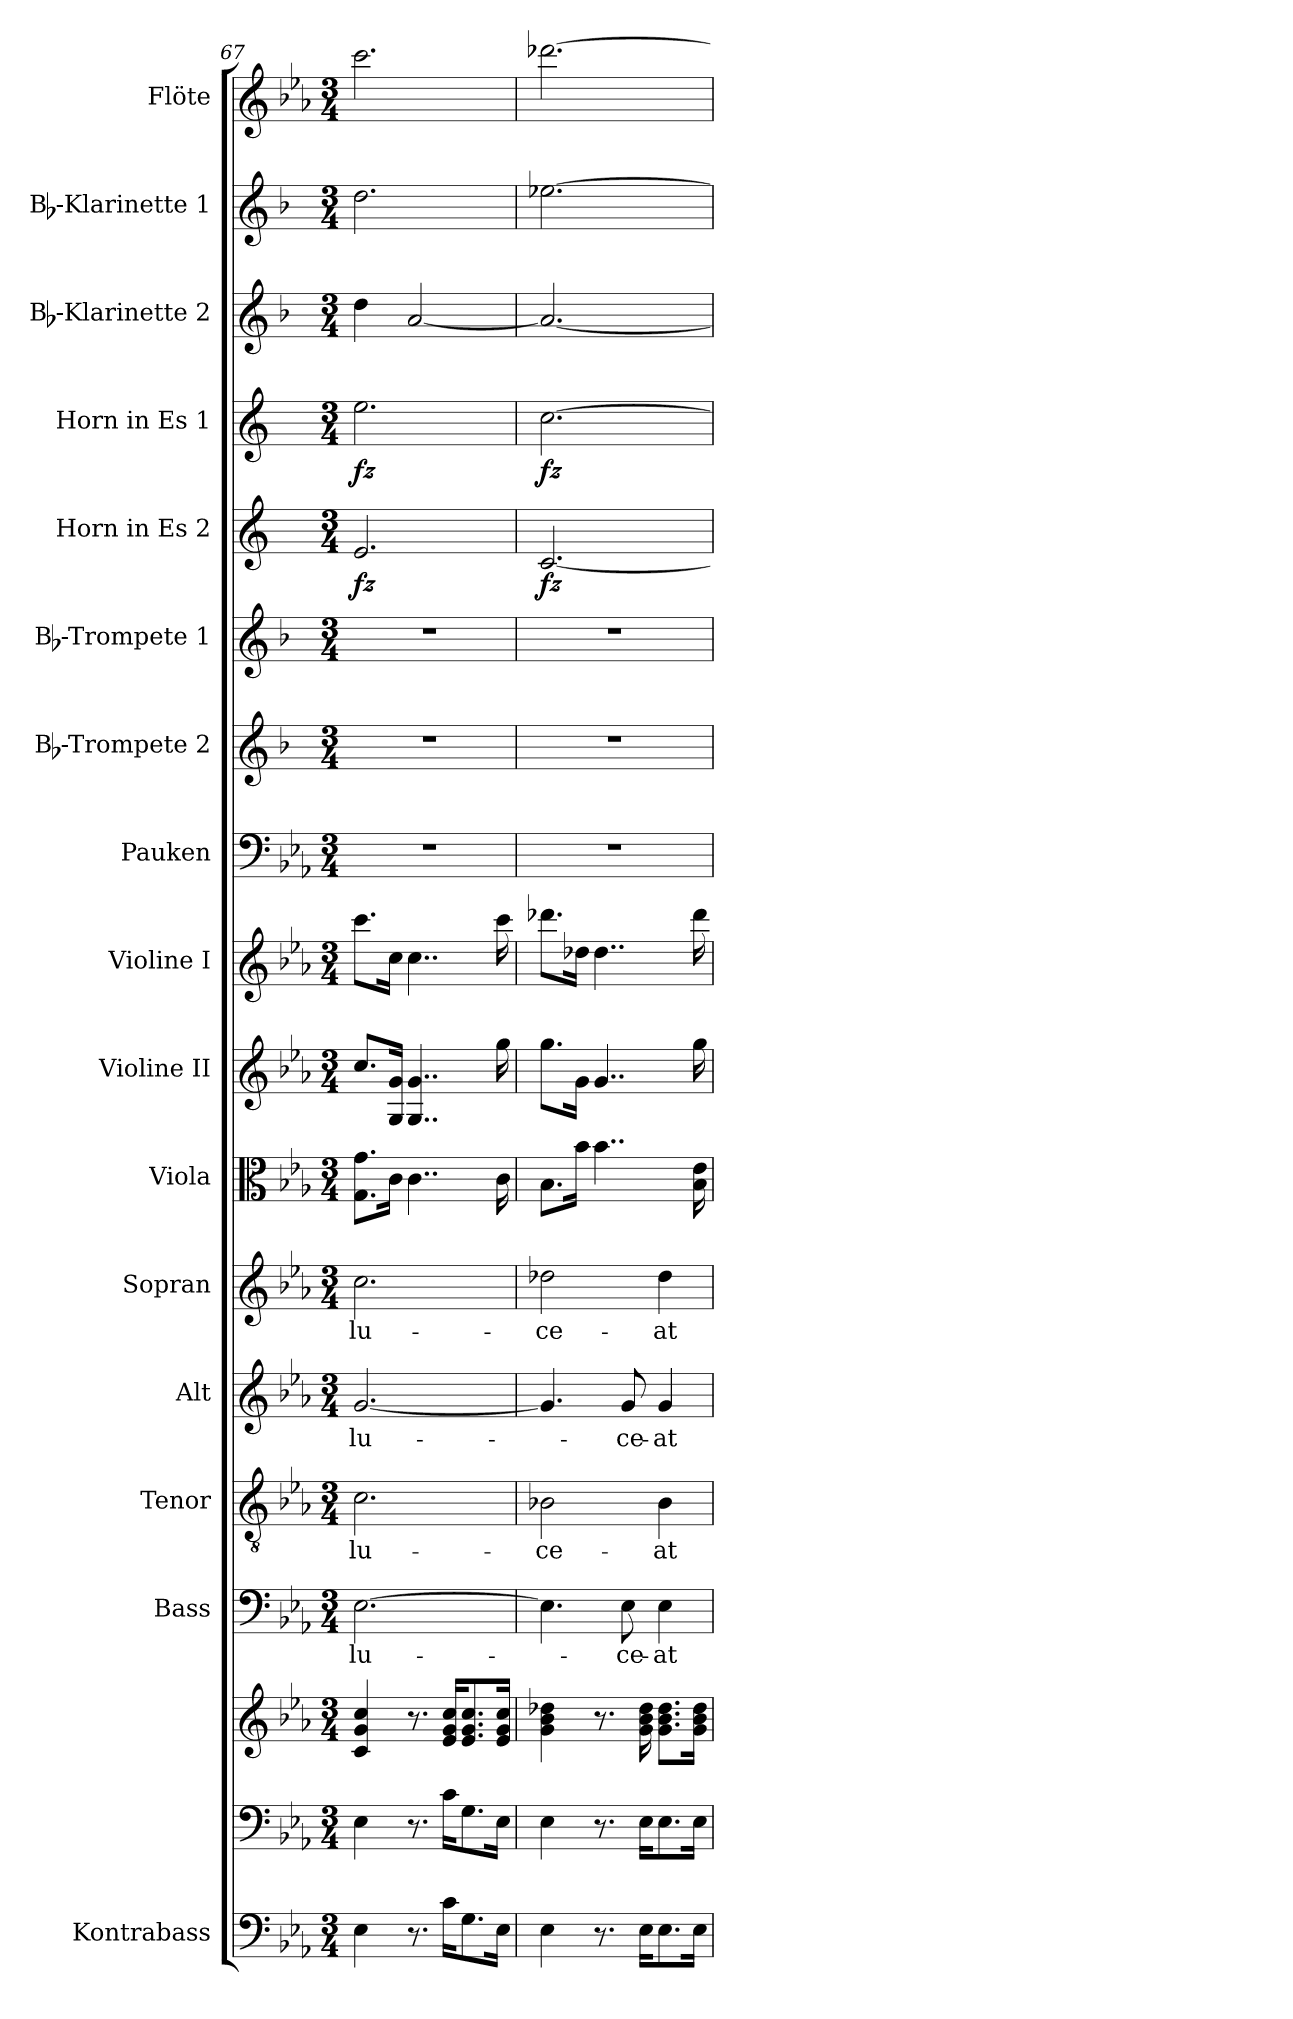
**kern	**kern	**kern	**kern	**text	**kern	**text	**kern	**text	**kern	**text	**kern	**kern	**kern	**kern	**kern	**kern	**kern	**dynam	**kern	**dynam	**kern	**kern	**kern
*part17	*part16	*part16	*part15	*part15	*part14	*part14	*part13	*part13	*part12	*part12	*part11	*part10	*part9	*part8	*part7	*part6	*part5	*part5	*part4	*part4	*part3	*part2	*part1
*staff18	*staff17	*staff16	*staff15	*staff15	*staff14	*staff14	*staff13	*staff13	*staff12	*staff12	*staff11	*staff10	*staff9	*staff8	*staff7	*staff6	*staff5	*staff5	*staff4	*staff4	*staff3	*staff2	*staff1
*I"Kontrabass	*	*	*I"Bass	*	*I"Tenor	*	*I"Alt	*	*I"Sopran	*	*I"Viola	*I"Violine II	*I"Violine I	*I"Pauken	*I"Bb-Trompete 2	*I"Bb-Trompete 1	*I"Horn in Es 2	*	*I"Horn in Es 1	*	*I"Bb-Klarinette 2	*I"Bb-Klarinette 1	*I"Flöte
*I'Kb.	*	*	*I'B.	*	*I'T.	*	*I'A.	*	*I'S.	*	*I'Vla.	*I'Vl. II	*I'Vl. I	*I'Pk.	*I'Bb Trp. 2	*I'Bb Trp. 1	*	*	*	*	*I'Bb Kl. 2	*I'Bb Kl. 1	*I'Fl.
*clefF4	*clefF4	*clefG2	*clefF4	*	*clefGv2	*	*clefG2	*	*clefG2	*	*clefC3	*clefG2	*clefG2	*clefF4	*clefG2	*clefG2	*clefG2	*	*clefG2	*	*clefG2	*clefG2	*clefG2
*ITrd7c12	*	*	*	*	*	*	*	*	*	*	*	*	*	*	*ITrd1c2	*ITrd1c2	*ITrd5c9	*	*ITrd5c9	*	*ITrd1c2	*ITrd1c2	*
*k[b-e-a-]	*k[b-e-a-]	*k[b-e-a-]	*k[b-e-a-]	*	*k[b-e-a-]	*	*k[b-e-a-]	*	*k[b-e-a-]	*	*k[b-e-a-]	*k[b-e-a-]	*k[b-e-a-]	*k[b-e-a-]	*k[b-e-a-]	*k[b-e-a-]	*k[b-e-a-]	*	*k[b-e-a-]	*	*k[b-e-a-]	*k[b-e-a-]	*k[b-e-a-]
*E-:	*E-:	*E-:	*E-:	*	*E-:	*	*E-:	*	*E-:	*	*E-:	*E-:	*E-:	*E-:	*E-:	*E-:	*E-:	*	*E-:	*	*E-:	*E-:	*E-:
*M3/4	*M3/4	*M3/4	*M3/4	*	*M3/4	*	*M3/4	*	*M3/4	*	*M3/4	*M3/4	*M3/4	*M3/4	*M3/4	*M3/4	*M3/4	*	*M3/4	*	*M3/4	*M3/4	*M3/4
=67	=67	=67	=67	=67	=67	=67	=67	=67	=67	=67	=67	=67	=67	=67	=67	=67	=67	=67	=67	=67	=67	=67	=67
!	!	!	!	!LO:LY:b	!	!LO:LY:b	!	!LO:LY:b	!	!LO:LY:b	!	!	!	!	!	!	!	!LO:DY:b	!	!LO:DY:b	!	!	!
4EE-\	4E-\	4c/ 4g/ 4cc/	[2.E-\	lu-	2.c\	lu-	[2.g/	lu-	2.cc\	lu-	8.G\ 8.g\L	8.cc/L	8.ccc\L	2.r	2.r	2.r	2.G/	fz	2.g\	fz	4cc\	2.cc\	2.ccc\
.	.	.	.	.	.	.	.	.	.	.	16c\Jk	16G/ 16g/Jk	16cc\Jk	.	.	.	.	.	.	.	.	.	.
8.r	8.r	8.r	.	.	.	.	.	.	.	.	4..c\	4..G/ 4..g/	4..cc\	.	.	.	.	.	.	.	[2g/	.	.
16C\KL	16c\KL	16e-/ 16g/ 16cc/KL	.	.	.	.	.	.	.	.	.	.	.	.	.	.	.	.	.	.	.	.	.
8.GG\	8.G\	8.e-/ 8.g/ 8.cc/	.	.	.	.	.	.	.	.	.	.	.	.	.	.	.	.	.	.	.	.	.
16EE-\Jk	16E-\Jk	16e-/ 16g/ 16cc/Jk	.	.	.	.	.	.	.	.	16c\	16gg\	16ccc\	.	.	.	.	.	.	.	.	.	.
=68	=68	=68	=68	=68	=68	=68	=68	=68	=68	=68	=68	=68	=68	=68	=68	=68	=68	=68	=68	=68	=68	=68	=68
!	!	!	!	!	!	!LO:LY:b	!	!	!	!LO:LY:b	!	!	!	!	!	!	!	!LO:DY:b	!	!LO:DY:b	!	!	!
4EE-\	4E-\	4g\ 4b-\ 4dd-X\	4.E-\]	.	2B-X\	-ce-	4.g/]	.	2dd-X\	-ce-	8.B-\L	8.gg\L	8.ddd-X\L	2.r	2.r	2.r	[2.E-/	fz	[2.e-\	fz	2.g/_	[2.dd-X\	[2.ddd-X\
.	.	.	.	.	.	.	.	.	.	.	16b-\Jk	16g\Jk	16dd-X\Jk	.	.	.	.	.	.	.	.	.	.
8.r	8.r	8.r	.	.	.	.	.	.	.	.	4..b-\	4..g/	4..dd-\	.	.	.	.	.	.	.	.	.	.
!	!	!	!	!LO:LY:b	!	!	!	!LO:LY:b	!	!	!	!	!	!	!	!	!	!	!	!	!	!	!
.	.	.	8E-\	-ce-	.	.	8g/	-ce-	.	.	.	.	.	.	.	.	.	.	.	.	.	.	.
16EE-\KL	16E-\KL	16g\ 16b-\ 16dd-\	.	.	.	.	.	.	.	.	.	.	.	.	.	.	.	.	.	.	.	.	.
!	!	!	!	!LO:LY:b	!	!LO:LY:b	!	!LO:LY:b	!	!LO:LY:b	!	!	!	!	!	!	!	!	!	!	!	!	!
8.EE-\	8.E-\	8.g\ 8.b-\ 8.dd-\L	4E-\	-at	4B-\	-at	4g/	-at	4dd-\	-at	.	.	.	.	.	.	.	.	.	.	.	.	.
16EE-\Jk	16E-\Jk	16g\ 16b-\ 16dd-\Jk	.	.	.	.	.	.	.	.	16B-\ 16e-\	16gg\	16ddd-\	.	.	.	.	.	.	.	.	.	.
=	=	=	=	=	=	=	=	=	=	=	=	=	=	=	=	=	=	=	=	=	=	=	=
*-	*-	*-	*-	*-	*-	*-	*-	*-	*-	*-	*-	*-	*-	*-	*-	*-	*-	*-	*-	*-	*-	*-	*-
